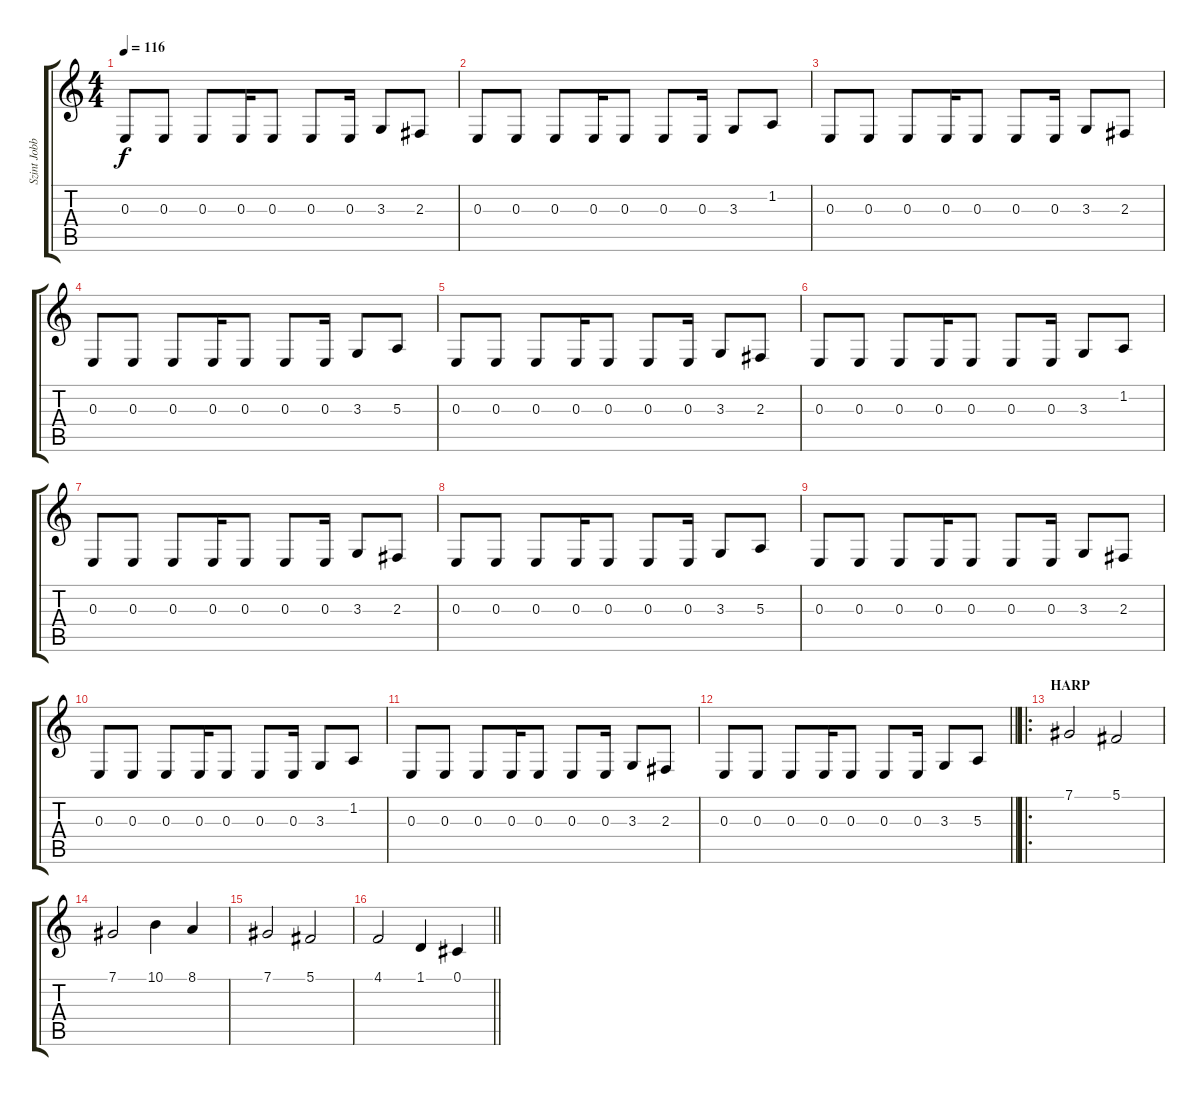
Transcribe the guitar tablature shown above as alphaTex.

\track ("Szint Jobb" "Szint Jobb") {instrument stringensemble1}
\staff {score tabs}
\tuning (Db4 Ab3 E3 B2 Gb2 Db2) {hide}
\ts (4 4)
\tempo 116
\clef g2
\ks c
0.3.8{dy f instrument brightacousticpiano} 0.3.8 0.3.8 0.3.16 0.3.8 0.3.8 0.3.16 3.3.8 2.3.8 |
0.3.8{instrument brightacousticpiano} 0.3.8 0.3.8 0.3.16 0.3.8 0.3.8 0.3.16 3.3.8 1.2.8 |
0.3.8{instrument brightacousticpiano} 0.3.8 0.3.8 0.3.16 0.3.8 0.3.8 0.3.16 3.3.8 2.3.8 |
0.3.8{instrument brightacousticpiano} 0.3.8 0.3.8 0.3.16 0.3.8 0.3.8 0.3.16 3.3.8 5.3.8 |
0.3.8{instrument brightacousticpiano} 0.3.8 0.3.8 0.3.16 0.3.8 0.3.8 0.3.16 3.3.8 2.3.8 |
0.3.8{instrument brightacousticpiano} 0.3.8 0.3.8 0.3.16 0.3.8 0.3.8 0.3.16 3.3.8 1.2.8 |
0.3.8{instrument brightacousticpiano} 0.3.8 0.3.8 0.3.16 0.3.8 0.3.8 0.3.16 3.3.8 2.3.8 |
0.3.8{instrument brightacousticpiano} 0.3.8 0.3.8 0.3.16 0.3.8 0.3.8 0.3.16 3.3.8 5.3.8 |
0.3.8{instrument brightacousticpiano} 0.3.8 0.3.8 0.3.16 0.3.8 0.3.8 0.3.16 3.3.8 2.3.8 |
0.3.8{instrument brightacousticpiano} 0.3.8 0.3.8 0.3.16 0.3.8 0.3.8 0.3.16 3.3.8 1.2.8 |
0.3.8{instrument brightacousticpiano} 0.3.8 0.3.8 0.3.16 0.3.8 0.3.8 0.3.16 3.3.8 2.3.8 |
\barLineRight lightlight
0.3.8{instrument brightacousticpiano} 0.3.8 0.3.8 0.3.16 0.3.8 0.3.8 0.3.16 3.3.8 5.3.8 |
\ro
\section ("" "HARP")
7.1.2{instrument orchestralharp} 5.1.2 |
7.1.2 10.1.4 8.1.4 |
7.1.2 5.1.2 |
\barLineRight lightlight
4.1.2 1.1.4 0.1.4
